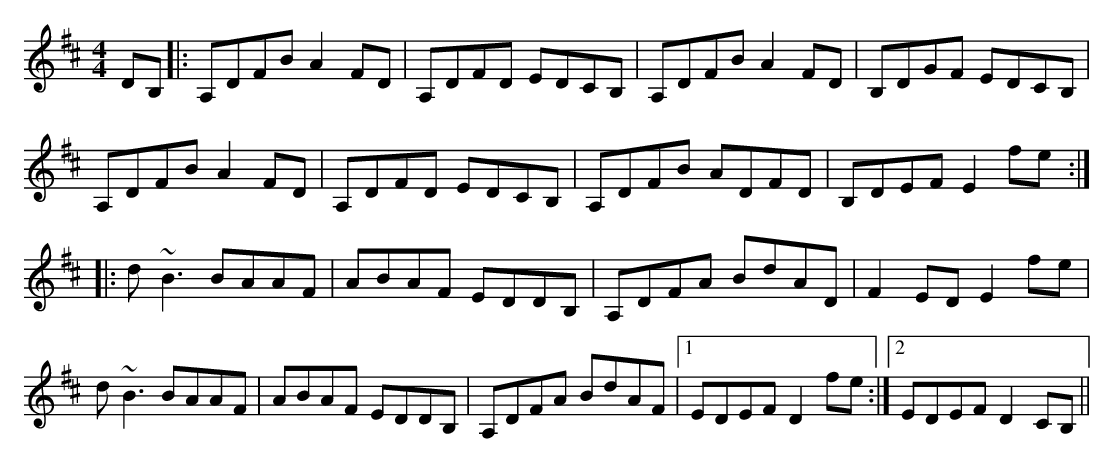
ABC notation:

X:1
M:4/4
K:D
DB,|:A,DFB A2FD|A,DFD EDCB,|A,DFB A2FD|B,DGF EDCB,|
A,DFB A2FD|A,DFD EDCB,|A,DFB ADFD|B,DEF E2fe:|
|:d~B3 BAAF|ABAF EDDB,|A,DFA BdAD|F2ED E2 fe|
d~B3 BAAF|ABAF EDDB,|A,DFA BdAF|1 EDEF D2 fe:|2 EDEF D2CB,||
